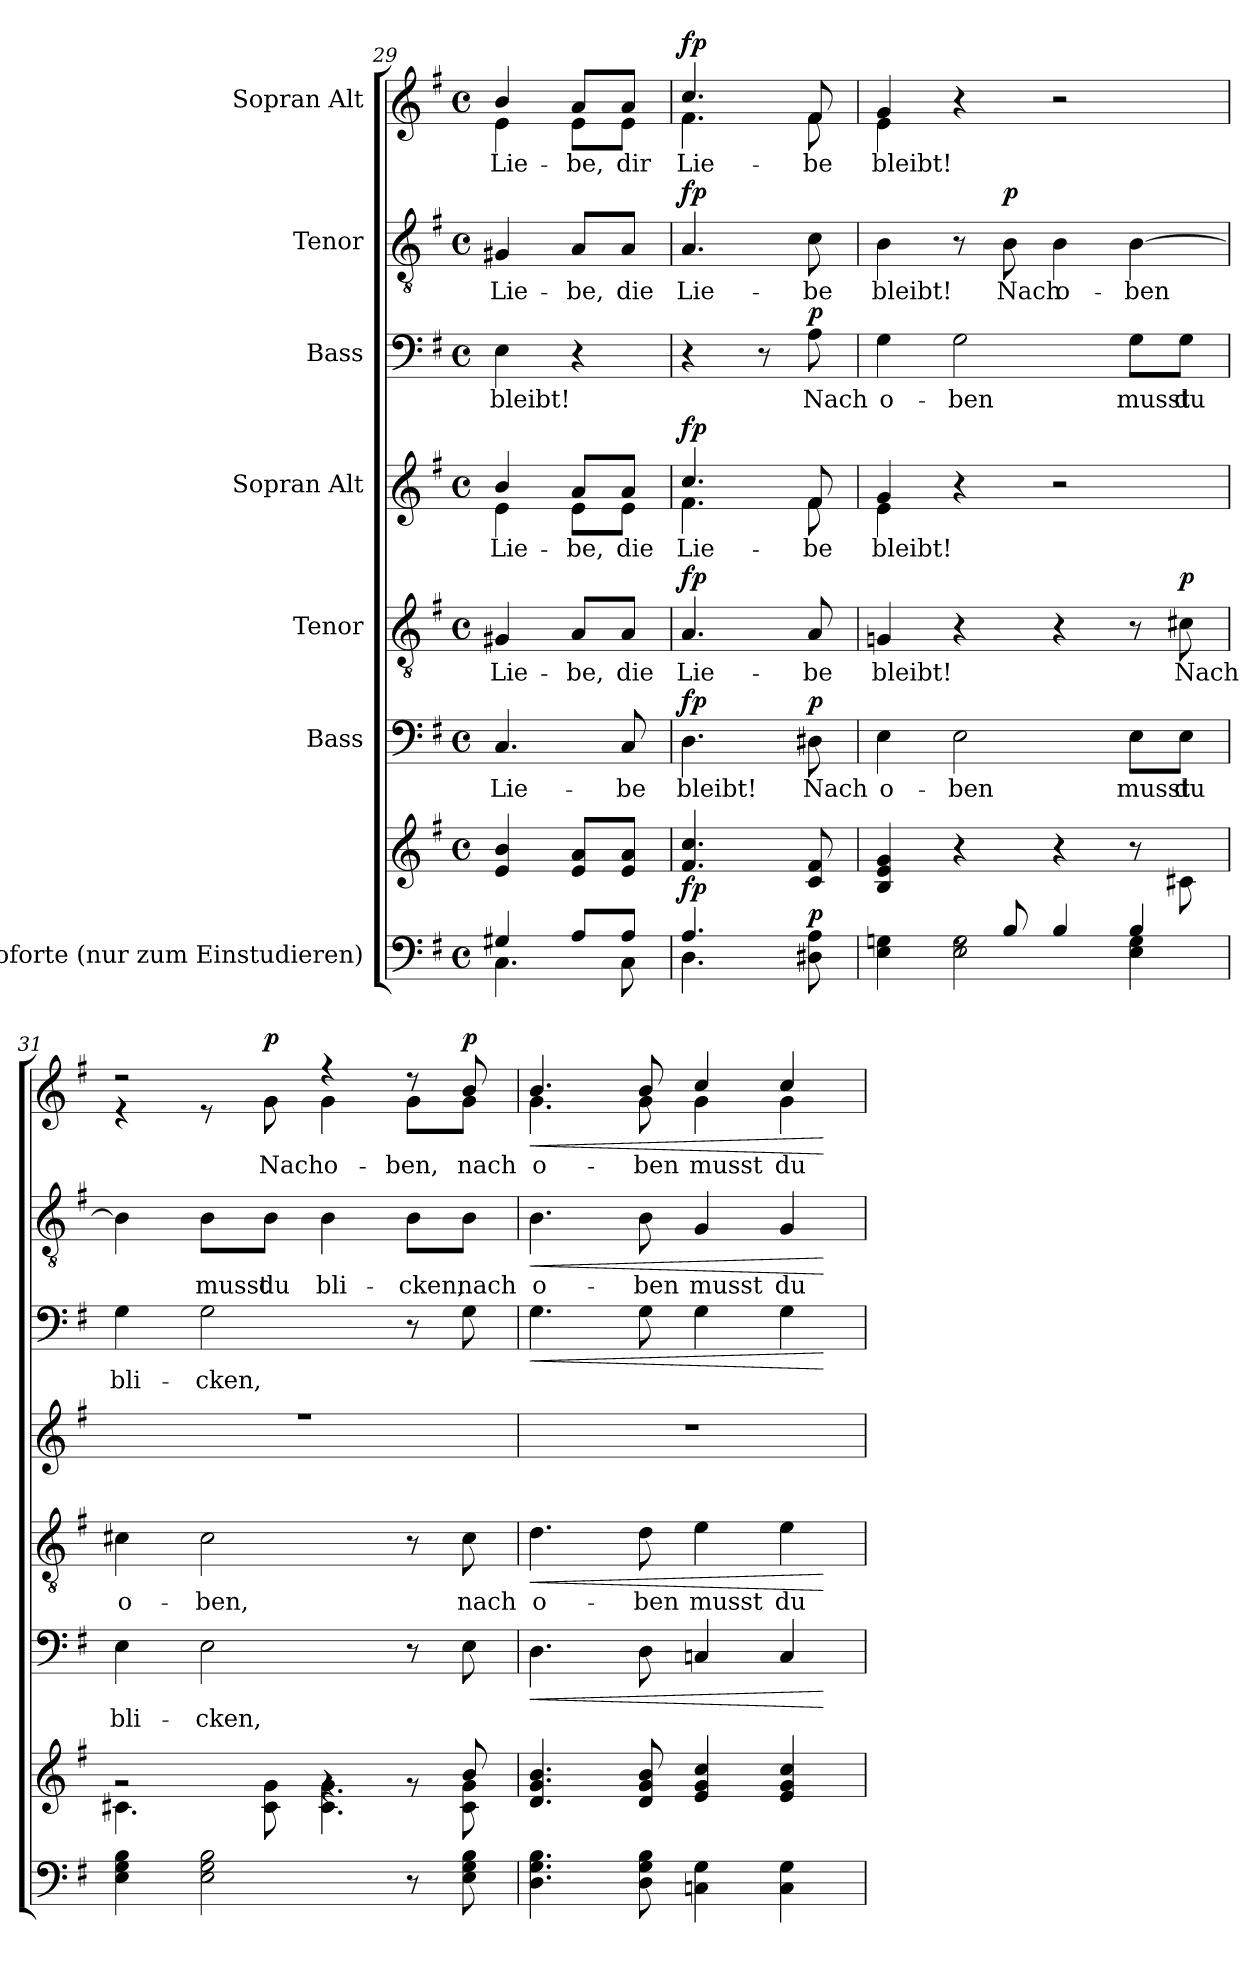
**kern	**kern	**dynam	**kern	**text	**dynam	**kern	**text	**dynam	**kern	**text	**dynam	**kern	**text	**dynam	**kern	**text	**dynam	**kern	**text	**dynam
*part7	*part7	*part7	*part6	*part6	*part6	*part5	*part5	*part5	*part4	*part4	*part4	*part3	*part3	*part3	*part2	*part2	*part2	*part1	*part1	*part1
*staff8	*staff7	*staff7/8	*staff6	*staff6	*staff6	*staff5	*staff5	*staff5	*staff4	*staff4	*staff4	*staff3	*staff3	*staff3	*staff2	*staff2	*staff2	*staff1	*staff1	*staff1
*I"Pianoforte (nur zum Einstudieren)	*	*	*I"Bass	*	*	*I"Tenor	*	*	*I"Sopran Alt	*	*	*I"Bass	*	*	*I"Tenor	*	*	*I"Sopran Alt	*	*
*clefF4	*clefG2	*	*clefF4	*	*	*clefGv2	*	*	*clefG2	*	*	*clefF4	*	*	*clefGv2	*	*	*clefG2	*	*
*k[f#]	*k[f#]	*	*k[f#]	*	*	*k[f#]	*	*	*k[f#]	*	*	*k[f#]	*	*	*k[f#]	*	*	*k[f#]	*	*
*M4/4	*M4/4	*	*M4/4	*	*	*M4/4	*	*	*M4/4	*	*	*M4/4	*	*	*M4/4	*	*	*M4/4	*	*
*met(c)	*met(c)	*	*met(c)	*	*	*met(c)	*	*	*met(c)	*	*	*met(c)	*	*	*met(c)	*	*	*met(c)	*	*
=29	=29	=29	=29	=29	=29	=29	=29	=29	=29	=29	=29	=29	=29	=29	=29	=29	=29	=29	=29	=29
*^	*	*	*	*	*	*	*	*	*	*	*	*	*	*	*	*	*	*	*	*
!	!	!	!	!	!LO:LY:b	!	!	!LO:LY:b	!	!	!LO:LY:b	!	!	!LO:LY:b	!	!	!LO:LY:b	!	!	!LO:LY:b	!
*	*	*	*	*	*	*	*	*	*	*^	*	*	*	*	*	*	*	*	*^	*	*
4G#X/	4.C\	4e/ 4b/	.	4.C/	Lie-	.	4G#X/	Lie-	.	4b/	4e\	Lie-	.	4E\	bleibt!	.	4G#X/	Lie-	.	4b/	4e\	Lie-	.
!	!	!	!	!	!	!	!	!LO:LY:b	!	!	!	!LO:LY:b	!	!	!	!	!	!LO:LY:b	!	!	!	!LO:LY:b	!
8A/L	.	8e/ 8a/L	.	.	.	.	8A/L	-be,	.	8a/L	8e\L	-be,	.	4r	.	.	8A/L	-be,	.	8a/L	8e\L	-be,	.
!	!	!	!	!	!LO:LY:b	!	!	!LO:LY:b	!	!	!	!LO:LY:b	!	!	!	!	!	!LO:LY:b	!	!	!	!LO:LY:b	!
8A/J	8C\	8e/ 8a/J	.	8C/	-be	.	8A/J	die	.	8a/J	8e\J	die	.	.	.	.	8A/J	die	.	8a/J	8e\J	dir	.
!!LO:LB:g=z	!!
=29X2	=29X2	=29X2	=29X2	=29X2	=29X2	=29X2	=29X2	=29X2	=29X2	=29X2	=29X2	=29X2	=29X2	=29X2	=29X2	=29X2	=29X2	=29X2	=29X2	=29X2	=29X2	=29X2	=29X2
!	!	!	!LO:DY:a=2	!	!LO:LY:b	!LO:DY:a	!	!LO:LY:b	!LO:DY:a	!	!	!LO:LY:b	!LO:DY:a	!	!	!	!	!LO:LY:b	!LO:DY:a	!	!	!LO:LY:b	!LO:DY:a
4.A/	4.D\	4.f#/ 4.cc/	fp	4.D\	bleibt!	fp	4.A/	Lie-	fp	4.cc/	4.f#\	Lie-	fp	4r	.	.	4.A/	Lie-	fp	4.cc/	4.f#\	Lie-	fp
.	.	.	.	.	.	.	.	.	.	.	.	.	.	8r	.	.	.	.	.	.	.	.	.
!	!	!	!LO:DY:a=2	!	!LO:LY:b	!LO:DY:a	!	!LO:LY:b	!	!	!	!LO:LY:b	!	!	!LO:LY:b	!LO:DY:a	!	!LO:LY:b	!	!	!	!LO:LY:b	!
8rAyy	8D#X\ 8A\	8c/ 8f#/	p	8D#X\	Nach	p	8A/	-be	.	8f#/	8f#\	-be	.	8A\	Nach	p	8c\	-be	.	8f#/	8f#\	-be	.
=30	=30	=30	=30	=30	=30	=30	=30	=30	=30	=30	=30	=30	=30	=30	=30	=30	=30	=30	=30	=30	=30	=30	=30
!	!	!	!	!	!LO:LY:b	!	!	!LO:LY:b	!	!	!	!LO:LY:b	!	!	!LO:LY:b	!	!	!LO:LY:b	!	!	!	!LO:LY:b	!
4rFyy	4E\ 4Gn\	4B/ 4e/ 4g/	.	4E\	o-	.	4Gn/	bleibt!	.	4g/	4e\	bleibt!	.	4G\	o-	.	4B\	bleibt!	.	4g/	4e\	bleibt!	.
!	!	!	!	!	!LO:LY:b	!	!	!	!	!	!	!	!	!	!LO:LY:b	!	!	!	!	!	!	!	!
8rF	2E\ 2G\	4r	.	2E\	-ben	.	4r	.	.	4r	4ryy	.	.	2G\	-ben	.	8r	.	.	4r	4ryy	.	.
!	!	!	!	!	!	!	!	!	!	!	!	!	!	!	!	!	!	!LO:LY:b	!LO:DY:a	!	!	!	!
8B/	.	.	.	.	.	.	.	.	.	.	.	.	.	.	.	.	8B\	Nach	p	.	.	.	.
!	!	!	!	!	!	!	!	!	!	!	!	!	!	!	!	!	!	!LO:LY:b	!	!	!	!	!
4B/	.	4r	.	.	.	.	4r	.	.	2r	2ryy	.	.	.	.	.	4B\	o-	.	2r	2ryy	.	.
!	!	!	!	!	!LO:LY:b	!	!	!	!	!	!	!	!	!	!LO:LY:b	!	!	!LO:LY:b	!	!	!	!	!
4B/	4E\ 4G\	8r	.	8E\L	musst	.	8r	.	.	.	.	.	.	8G\L	musst	.	[4B\	-ben	.	.	.	.	.
!	!	!	!	!	!LO:LY:b	!	!	!LO:LY:b	!LO:DY:a	!	!	!	!	!	!LO:LY:b	!	!	!	!	!	!	!	!
.	.	8c#X\	.	8E\J	du	.	8c#X\	Nach	p	.	.	.	.	8G\J	du	.	.	.	.	.	.	.	.
*v	*v	*	*	*	*	*	*	*	*	*	*	*	*	*	*	*	*	*	*	*	*	*	*
=31	=31	=31	=31	=31	=31	=31	=31	=31	=31	=31	=31	=31	=31	=31	=31	=31	=31	=31	=31	=31	=31	=31
*	*^	*	*	*	*	*	*	*	*	*	*	*	*	*	*	*	*	*	*	*	*	*
!	!	!	!	!	!LO:LY:b	!	!	!LO:LY:b	!	!	!	!	!	!	!LO:LY:b	!	!	!	!	!	!	!	!
4E\ 4G\ 4B\	2rg	4.c#X\	.	4E\	bli-	.	4c#X\	o-	.	1r	1ryy	.	.	4G\	bli-	.	4B\]	.	.	2r	4r	.	.
!	!	!	!	!	!LO:LY:b	!	!	!LO:LY:b	!	!	!	!	!	!	!LO:LY:b	!	!	!LO:LY:b	!	!	!	!	!
2E\ 2G\ 2B\	.	.	.	2E\	-cken,	.	2c#\	-ben,	.	.	.	.	.	2G\	-cken,	.	8B\L	musst	.	.	8r	.	.
!	!	!	!	!	!	!	!	!	!	!	!	!	!	!	!	!	!	!LO:LY:b	!	!	!	!LO:LY:b	!LO:DY:b
.	.	8c#\ 8g\	.	.	.	.	.	.	.	.	.	.	.	.	.	.	8B\J	du	.	.	8g\	Nach	p
!	!	!	!	!	!	!	!	!	!	!	!	!	!	!	!	!	!	!LO:LY:b	!	!	!	!LO:LY:b	!
.	4rg	4.c#\ 4.g\	.	.	.	.	.	.	.	.	.	.	.	.	.	.	4B\	bli-	.	4r	4g\	o-	.
!	!	!	!	!	!	!	!	!	!	!	!	!	!	!	!	!	!	!LO:LY:b	!	!	!	!LO:LY:b	!
8r	8rg	.	.	8r	.	.	8r	.	.	.	.	.	.	8r	.	.	8B\L	-cken,	.	8r	8g\L	-ben,	.
!	!	!	!	!	!	!	!	!LO:LY:b	!	!	!	!	!	!	!	!	!	!LO:LY:b	!	!	!	!LO:LY:b	!
!	!	!	!	!	!	!	!	!	!	!	!	!	!	!	!	!	!	!	!	!	!	!LO:LY:b	!LO:DY:a
8E\ 8G\ 8B\	8b/	8c#\ 8g\	.	8E\	.	.	8c#\	nach	.	.	.	.	.	8G\	.	.	8B\J	nach	.	8b/	8g\J	nach	p
=32	=32	=32	=32	=32	=32	=32	=32	=32	=32	=32	=32	=32	=32	=32	=32	=32	=32	=32	=32	=32	=32	=32	=32
!	!	!	!	!	!	!LO:HP:b	!	!LO:LY:b	!LO:HP:b	!	!	!	!	!	!	!LO:HP:b	!	!LO:LY:b	!LO:HP:b	!	!	!LO:LY:b	!LO:HP:b
!	!	!	!	!	!	!	!	!	!	!	!	!	!	!	!	!	!	!	!	!	!	!LO:LY:b	!
*	*v	*v	*	*	*	*	*	*	*	*	*	*	*	*	*	*	*	*	*	*	*	*	*
4.D\ 4.G\ 4.B\	4.d/ 4.g/ 4.b/	.	4.D\	.	<	4.d\	o-	<	1r	1ryy	.	.	4.G\	.	<	4.B\	o-	<	4.b/	4.g\	o-	<
!	!	!	!	!	!	!	!LO:LY:b	!	!	!	!	!	!	!	!	!	!LO:LY:b	!	!	!	!LO:LY:b	!
!	!	!	!	!	!	!	!	!	!	!	!	!	!	!	!	!	!	!	!	!	!LO:LY:b	!
8D\ 8G\ 8B\	8d/ 8g/ 8b/	.	8D\	.	.	8d\	-ben	.	.	.	.	.	8G\	.	.	8B\	-ben	.	8b/	8g\	-ben	.
!	!	!	!	!	!	!	!LO:LY:b	!	!	!	!	!	!	!	!	!	!LO:LY:b	!	!	!	!LO:LY:b	!
4Cn\ 4G\	4e/ 4g/ 4cc/	.	4Cn/	.	.	4e\	musst	.	.	.	.	.	4G\	.	.	4G/	musst	.	4cc/	4g\	musst	.
!	!	!	!	!	!	!	!LO:LY:b	!	!	!	!	!	!	!	!	!	!LO:LY:b	!	!	!	!LO:LY:b	!
4C\ 4G\	4e/ 4g/ 4cc/	.	4C/	.	.	4e\	du	.	.	.	.	.	4G\	.	.	4G/	du	.	4cc/	4g\	du	.
*	*	*	*	*	*	*	*	*	*v	*v	*	*	*	*	*	*	*	*	*v	*v	*	*
.	.	.	.	.	[	.	.	[	.	.	.	.	.	[	.	.	[	.	.	[
=	=	=	=	=	=	=	=	=	=	=	=	=	=	=	=	=	=	=	=	=
*-	*-	*-	*-	*-	*-	*-	*-	*-	*-	*-	*-	*-	*-	*-	*-	*-	*-	*-	*-	*-
